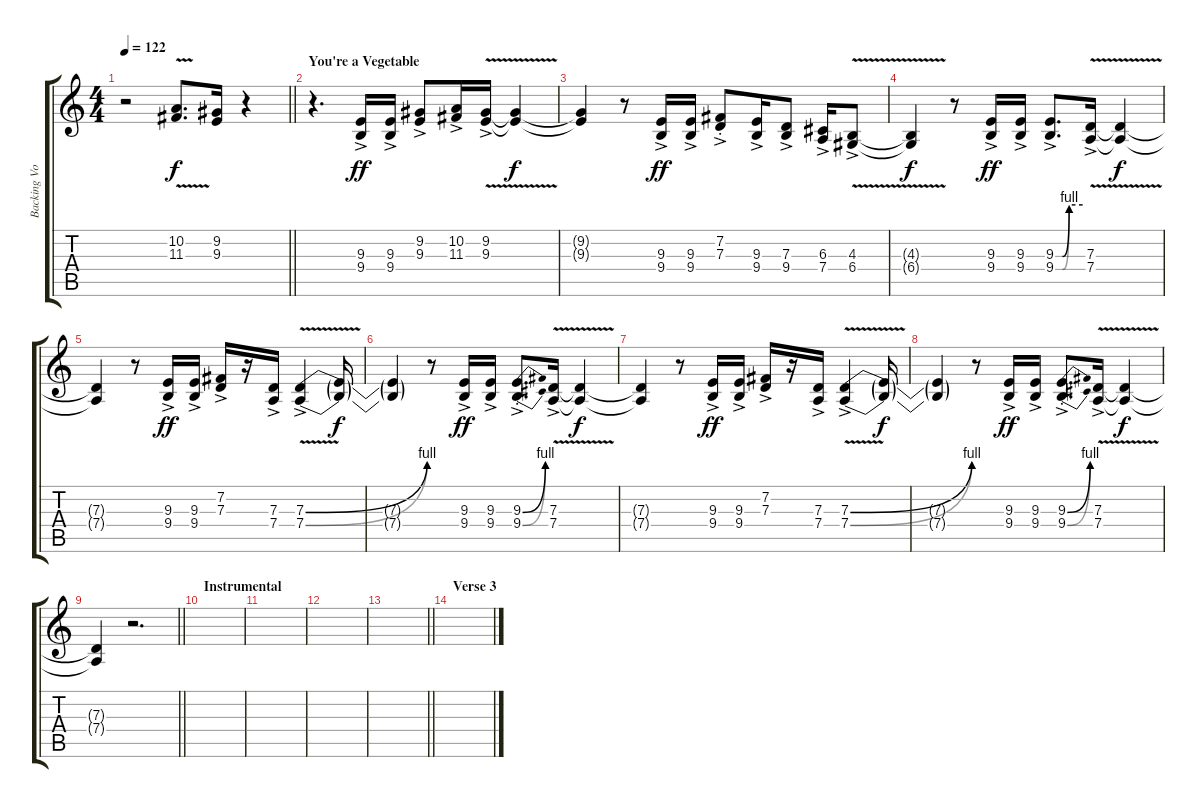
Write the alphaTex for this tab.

\track ("Backing Vocals" "Backing Vo") {instrument choiraahs bank 255}
\staff {score tabs}
\tuning (E4 B3 G3 D3 A2 E2) {hide}
\ts (4 4)
\tempo 122
\clef g2
\barLineRight lightlight
\ks c
r.2{dy f} (10.2{v} 11.3{v}).8{d} (9.2 9.3).16 r.4 |
\section ("" "You're a Vegetable")
r.4{d} (9.3{ac} 9.4{ac}).16{dy ff} (9.3{ac} 9.4{ac}).16 (9.2{ac} 9.3{ac}).8 (10.2{ac} 11.3{ac}).16 (9.2{v ac} 9.3{v ac}).16 (9.2{t} 9.3{t}).4{dy f} |
(9.2{t} 9.3{t}).4 r.8 (9.3{ac} 9.4{ac}).16{dy ff} (9.3{ac} 9.4{ac}).16 (7.2{ac st} 7.3{ac st}).8 (9.3{ac} 9.4{ac}).16 (7.3{ac} 9.4{ac}).8 (6.3{ac} 7.4{ac}).16 (4.3{ac} 6.4{v ac}).8 |
(4.3{t} 6.4{t}).4{dy f} r.8 (9.3{ac} 9.4{ac}).16{dy ff} (9.3{ac} 9.4{ac}).16 (9.3{be (custom 0 0 15 0 30 4 60 4) ac} 9.4{be (custom 0 0 15 0 30 4 60 4) ac}).8{d} (7.3{v ac} 7.4{v ac}).16 (7.3{t} 7.4{t}).4{dy f} |
(7.3{t} 7.4{t}).4 r.8 (9.3{ac} 9.4{ac}).16{dy ff} (9.3{ac} 9.4{ac}).16 (7.2{ac} 7.3{ac}).16 r.16 (7.3{ac} 7.4{ac}).16 (7.3{be (bend 0 0 60 4) v ac} 7.4{be (bend 0 0 60 4) v ac}).4 (7.3{t} 7.4{t}).16{dy f} |
(7.3{t} 7.4{t}).4 r.8 (9.3{ac} 9.4{ac}).16{dy ff} (9.3{ac} 9.4{ac}).16 (9.3{be (bend 0 0 60 4) ac st} 9.4{be (bend 0 0 60 4) ac st}).8{d} (7.3{v ac} 7.4{v ac}).16 (7.3{t} 7.4{t}).4{dy f} |
(7.3{t} 7.4{t}).4 r.8 (9.3{ac} 9.4{ac}).16{dy ff} (9.3{ac} 9.4{ac}).16 (7.2{ac} 7.3{ac}).16 r.16 (7.3{ac} 7.4{ac}).16 (7.3{be (bend 0 0 60 4) v ac} 7.4{be (bend 0 0 60 4) v ac}).4 (7.3{t} 7.4{t}).16{dy f} |
(7.3{t} 7.4{t}).4 r.8 (9.3{ac} 9.4{ac}).16{dy ff} (9.3{ac} 9.4{ac}).16 (9.3{be (bend 0 0 60 4) ac st} 9.4{be (bend 0 0 60 4) ac st}).8{d} (7.3{v ac} 7.4{v ac}).16 (7.3{t} 7.4{t}).4{dy f} |
\barLineRight lightlight
(7.3{t} 7.4{t}).4 r.2{d} |
\section ("" "Instrumental")
|
|
|
\barLineRight lightlight
|
\section ("" "Verse 3")
